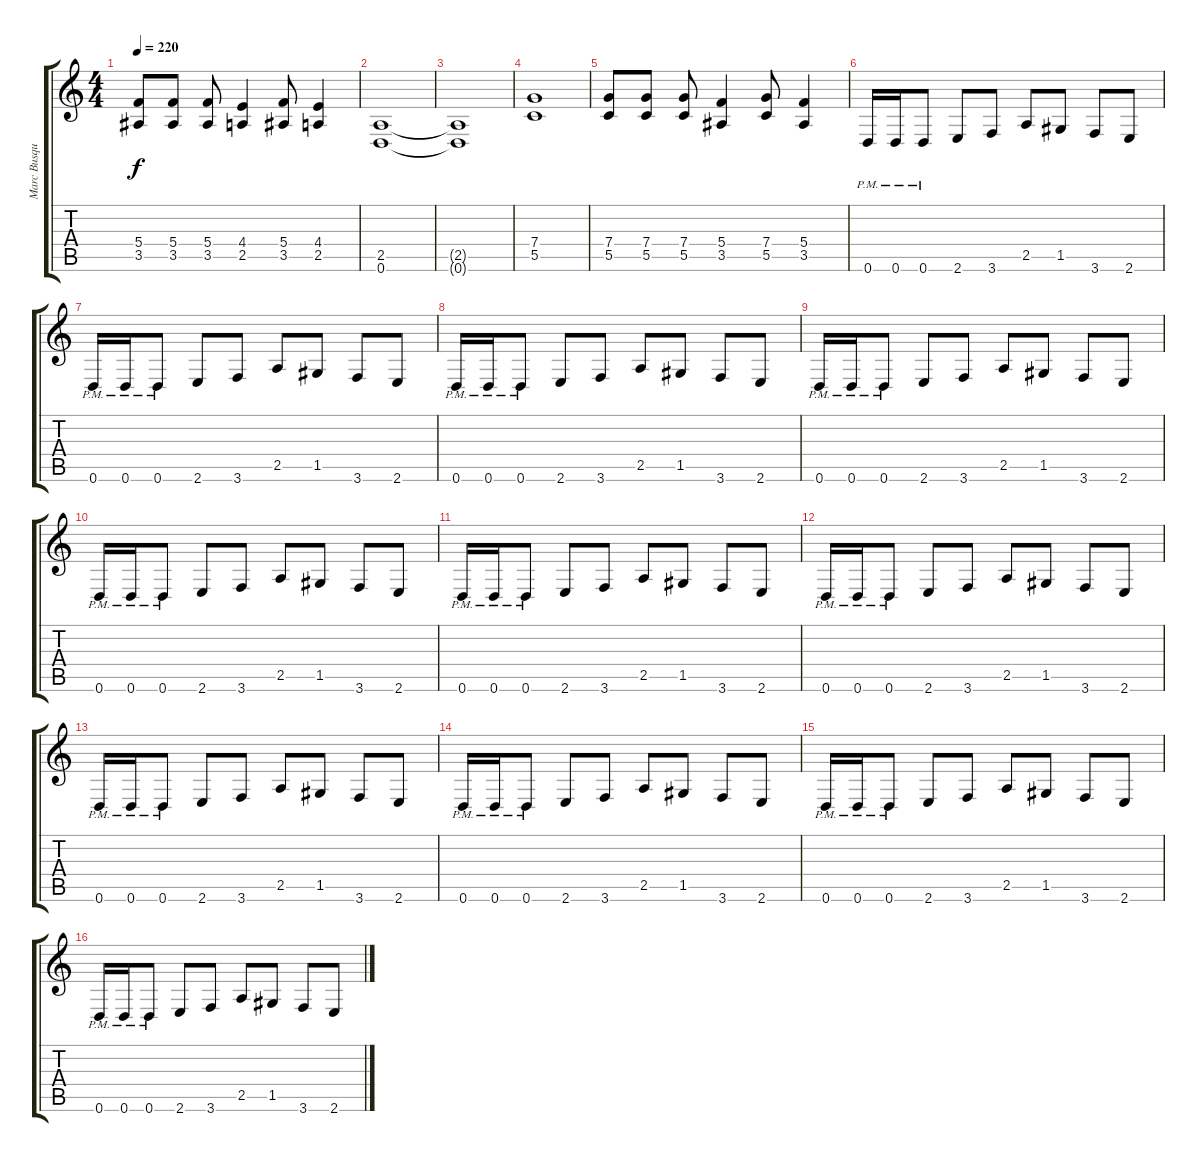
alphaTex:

\track ("Marc Busque" "Marc Busqu") {instrument distortionguitar}
\staff {score tabs}
\tuning (D4 A3 F3 C3 G2 D2) {hide}
\ts (4 4)
\tempo 220
\clef g2
\ks c
(5.4 3.5).8{dy f} (5.4 3.5).8 (5.4 3.5).8 (4.4 2.5).4 (5.4 3.5).8 (4.4 2.5).4 |
(2.5 0.6).1 |
(2.5{t} 0.6{t}).1 |
(7.4 5.5).1 |
(7.4 5.5).8 (7.4 5.5).8 (7.4 5.5).8 (5.4 3.5).4 (7.4 5.5).8 (5.4 3.5).4 |
0.6{pm}.16 0.6{pm}.16 0.6{pm}.8 2.6.8 3.6.8 2.5.8 1.5.8 3.6.8 2.6.8 |
0.6{pm}.16 0.6{pm}.16 0.6{pm}.8 2.6.8 3.6.8 2.5.8 1.5.8 3.6.8 2.6.8 |
0.6{pm}.16 0.6{pm}.16 0.6{pm}.8 2.6.8 3.6.8 2.5.8 1.5.8 3.6.8 2.6.8 |
0.6{pm}.16 0.6{pm}.16 0.6{pm}.8 2.6.8 3.6.8 2.5.8 1.5.8 3.6.8 2.6.8 |
0.6{pm}.16 0.6{pm}.16 0.6{pm}.8 2.6.8 3.6.8 2.5.8 1.5.8 3.6.8 2.6.8 |
0.6{pm}.16 0.6{pm}.16 0.6{pm}.8 2.6.8 3.6.8 2.5.8 1.5.8 3.6.8 2.6.8 |
0.6{pm}.16 0.6{pm}.16 0.6{pm}.8 2.6.8 3.6.8 2.5.8 1.5.8 3.6.8 2.6.8 |
0.6{pm}.16 0.6{pm}.16 0.6{pm}.8 2.6.8 3.6.8 2.5.8 1.5.8 3.6.8 2.6.8 |
0.6{pm}.16 0.6{pm}.16 0.6{pm}.8 2.6.8 3.6.8 2.5.8 1.5.8 3.6.8 2.6.8 |
0.6{pm}.16 0.6{pm}.16 0.6{pm}.8 2.6.8 3.6.8 2.5.8 1.5.8 3.6.8 2.6.8 |
0.6{pm}.16 0.6{pm}.16 0.6{pm}.8 2.6.8 3.6.8 2.5.8 1.5.8 3.6.8 2.6.8
